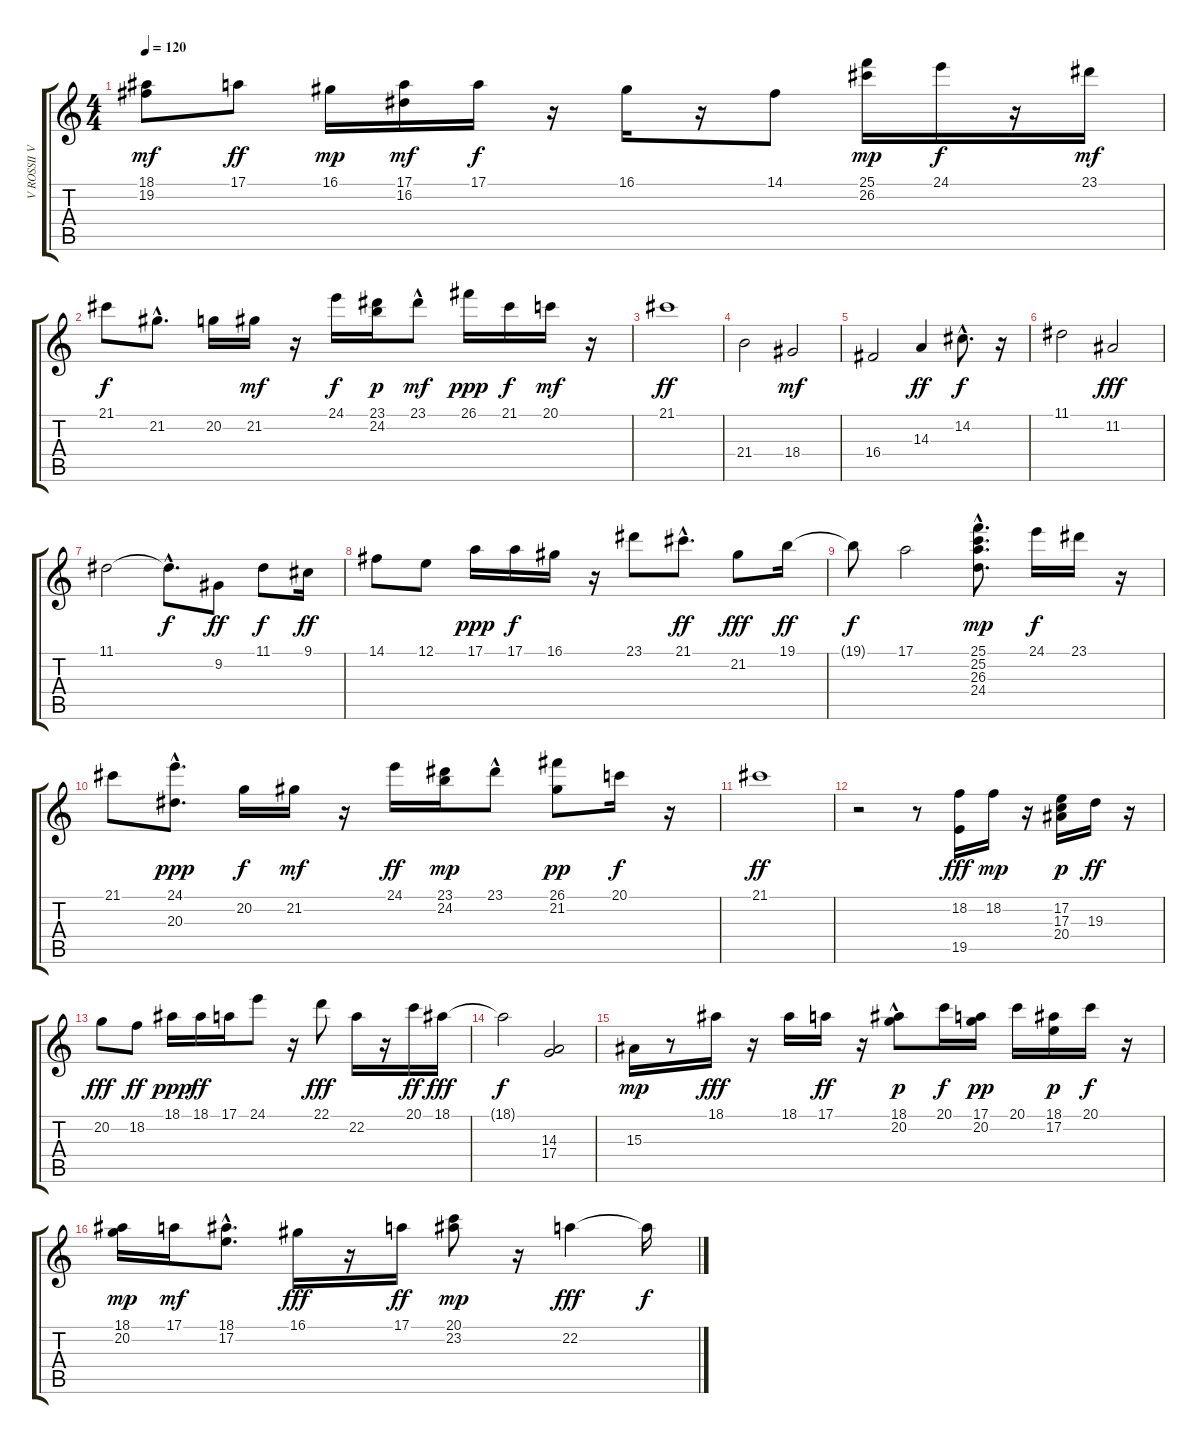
\track ("V ROSSII VECHERA     " "V ROSSII V") {instrument honkytonkpiano}
\staff {score tabs}
\tuning (E4 B3 G3 D3 A2 E2) {hide}
\ts (4 4)
\tempo 120
\clef g2
\ks c
(18.1 19.2).8{dy mf} 17.1.8{dy ff} 16.1.16{dy mp} (17.1 16.2).16{dy mf} 17.1.16{dy f} r.16 16.1.16 r.16 14.1.8 (25.1 26.2).16{dy mp} 24.1.16{dy f} r.16 23.1.16{dy mf} |
21.1.8{dy f} 21.2{hac}.8{d} 20.2.16 21.2.16{dy mf} r.16 24.1.16{dy f} (23.1 24.2).16{dy p} 23.1{hac}.8{dy mf} 26.1.16{dy ppp} 21.1.16{dy f} 20.1.16{dy mf} r.16 |
21.1.1{dy ff} |
21.4.2 18.4.2{dy mf} |
16.4.2 14.3.4{dy ff} 14.2{hac}.8{d dy f} r.16 |
11.1.2 11.2.2{dy fff} |
11.1.2 11.1{hac t}.8{d dy f} 9.2.8{dy ff} 11.1.8{dy f} 9.1.16{dy ff} |
14.1.8 12.1.8 17.1.16{dy ppp} 17.1.16{dy f} 16.1.16 r.16 23.1.8 21.1{hac}.8{d dy ff} 21.2.8{dy fff} 19.1.16{dy ff} |
19.1{t}.8{dy f} 17.1.2 (25.1 25.2 26.3{hac} 24.4).8{d dy mp} 24.1.16{dy f} 23.1.16 r.16 |
21.1.8 (24.1 20.3{hac}).8{d dy ppp} 20.2.16{dy f} 21.2.16{dy mf} r.16 24.1.16{dy ff} (23.1 24.2).16{dy mp} 23.1{hac}.8 (26.1 21.2).8{dy pp} 20.1.16{dy f} r.16 |
21.1.1{dy ff} |
r.2 r.8 (18.2 19.5).16{dy fff} 18.2.16{dy mp} r.16 (17.2 17.3 20.4).16{dy p} 19.3.16{dy ff} r.16 |
20.2.8{dy fff} 18.2.8{dy ff} 18.1.16{dy ppp} 18.1.16{dy ff} 17.1.16 24.1.8 r.16 22.1.8{dy fff} 22.2.16 r.16 20.1.16{dy ff} 18.1.16{dy fff} |
18.1{t}.2{dy f} (14.3 17.4).2 |
15.3.16{dy mp} r.8 18.1.16{dy fff} r.16 18.1.16 17.1.16{dy ff} r.16 (18.1{hac} 20.2).8{dy p} 20.1.16{dy f} (17.1 20.2).16{dy pp} 20.1.16 (18.1 17.2).16{dy p} 20.1.16{dy f} r.16 |
(18.1 20.2).16{dy mp} 17.1.16{dy mf} (18.1 17.2{hac}).8{d} 16.1.16{dy fff} r.16 17.1.16{dy ff} (20.1 23.2).8{dy mp} r.16 22.2.4{dy fff} 22.2{t}.16{dy f}
